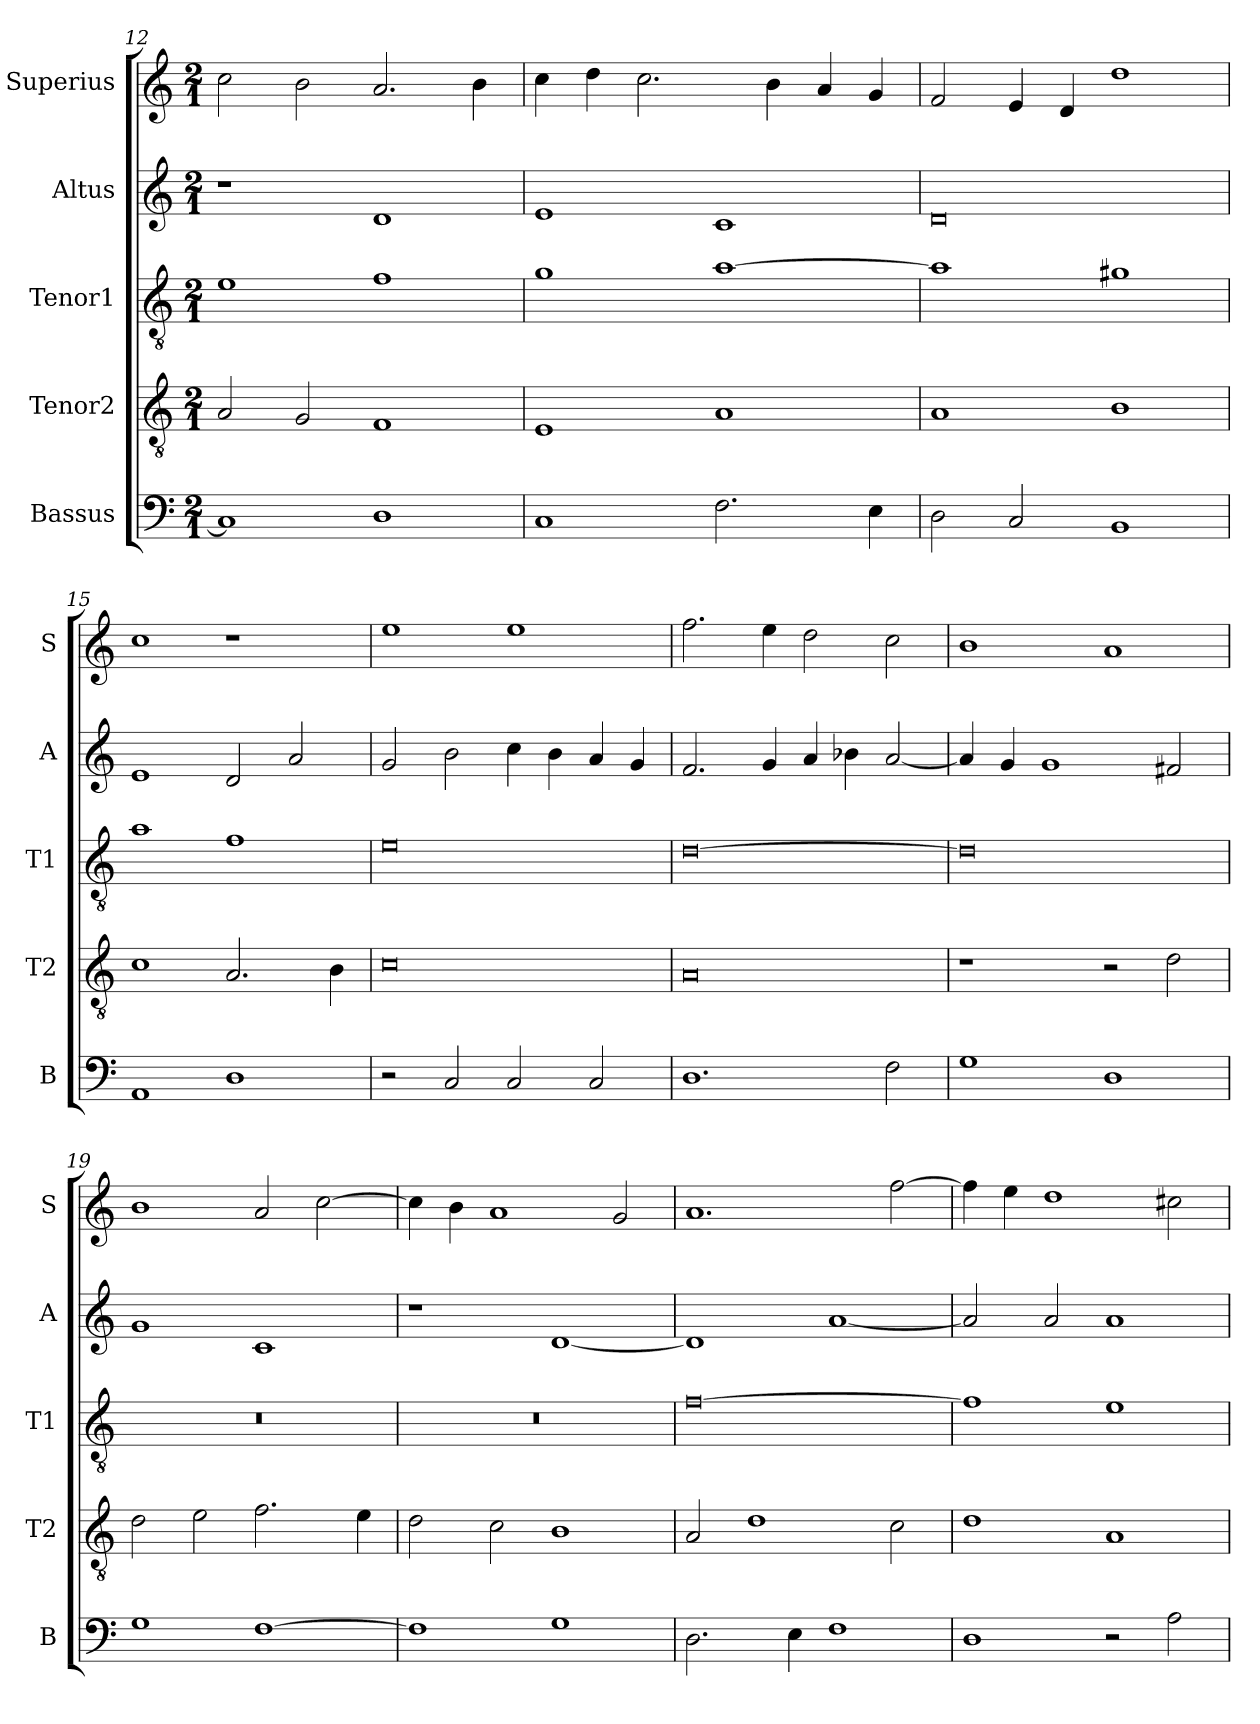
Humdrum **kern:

**kern	**kern	**kern	**kern	**kern
*part5	*part4	*part3	*part2	*part1
*staff5	*staff4	*staff3	*staff2	*staff1
*I"Bassus	*I"Tenor2	*I"Tenor1	*I"Altus	*I"Superius
*I'B	*I'T2	*I'T1	*I'A	*I'S
*clefF4	*clefGv2	*clefGv2	*clefG2	*clefG2
*k[]	*k[]	*k[]	*k[]	*k[]
*M2/1	*M2/1	*M2/1	*M2/1	*M2/1
=12	=12	=12	=12	=12
1C]	2A/	1e	1r	2cc\
.	2G/	.	.	2b\
1D	1F	1f	1d	2.a/
.	.	.	.	4b\
=13	=13	=13	=13	=13
1C	1E	1g	1e	4cc\
.	.	.	.	4dd\
.	.	.	.	2.cc\
2.F\	1A	[1a	1c	.
.	.	.	.	4b\
.	.	.	.	4a/
4E\	.	.	.	4g/
=14	=14	=14	=14	=14
2D\	1A	1a]	0d	2f/
2C/	.	.	.	4e/
.	.	.	.	4d/
1BB	1B	1g#X	.	1dd
=15	=15	=15	=15	=15
1AA	1c	1a	1e	1cc
1D	2.A/	1f	2d/	1r
.	.	.	2a/	.
.	4B\	.	.	.
=16	=16	=16	=16	=16
2r	0c	0e	2g/	1ee
2C/	.	.	2b\	.
2C/	.	.	4cc\	1ee
.	.	.	4b\	.
2C/	.	.	4a/	.
.	.	.	4g/	.
=17	=17	=17	=17	=17
1.D	0A	[0d	2.f/	2.ff\
.	.	.	4g/	4ee\
.	.	.	4a/	2dd\
.	.	.	4b-X\	.
2F\	.	.	[2a/	2cc\
=18	=18	=18	=18	=18
1G	1r	0d]	4a/]	1b
.	.	.	4g/	.
.	.	.	1g	.
1D	2r	.	.	1a
.	2d\	.	2f#X/	.
=19	=19	=19	=19	=19
1G	2d\	0r	1g	1b
.	2e\	.	.	.
[1F	2.f\	.	1c	2a/
.	.	.	.	[2cc\
.	4e\	.	.	.
=20	=20	=20	=20	=20
1F]	2d\	0r	1r	4cc\]
.	.	.	.	4b\
.	2c\	.	.	1a
1G	1B	.	[1d	.
.	.	.	.	2g/
=21	=21	=21	=21	=21
2.D\	2A/	[0f	1d]	1.a
.	1d	.	.	.
4E\	.	.	.	.
1F	.	.	[1a	.
.	2c\	.	.	[2ff\
=22	=22	=22	=22	=22
1D	1d	1f]	2a/]	4ff\]
.	.	.	.	4ee\
.	.	.	2a/	1dd
2r	1A	1e	1a	.
2A\	.	.	.	2cc#X\
=	=	=	=	=
*-	*-	*-	*-	*-
